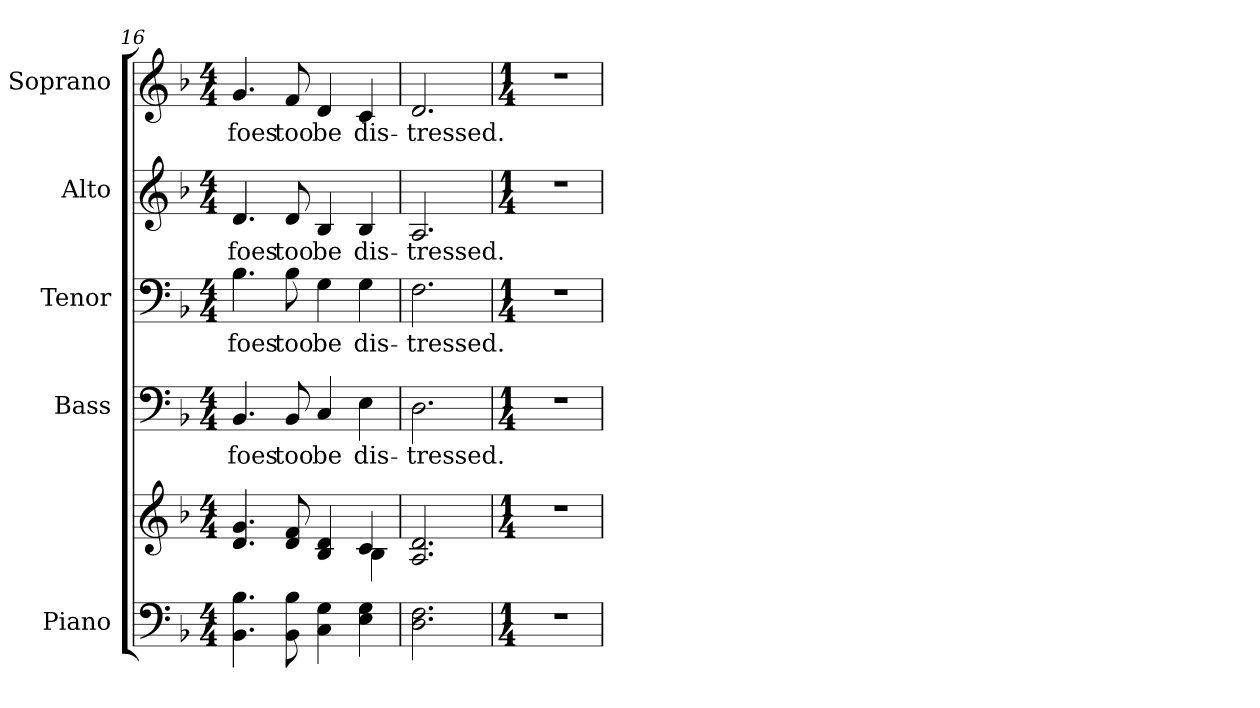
**kern	**kern	**kern	**text	**kern	**text	**kern	**text	**kern	**text
*part5	*part5	*part4	*part4	*part3	*part3	*part2	*part2	*part1	*part1
*staff6	*staff5	*staff4	*staff4	*staff3	*staff3	*staff2	*staff2	*staff1	*staff1
*I"Piano	*	*I"Bass	*	*I"Tenor	*	*I"Alto	*	*I"Soprano	*
*I'Pno.	*	*I'B.	*	*I'T.	*	*I'A.	*	*I'S.	*
*clefF4	*clefG2	*clefF4	*	*clefF4	*	*clefG2	*	*clefG2	*
*k[b-]	*k[b-]	*k[b-]	*	*k[b-]	*	*k[b-]	*	*k[b-]	*
*F:	*F:	*F:	*	*F:	*	*F:	*	*F:	*
*M4/4	*M4/4	*M4/4	*	*M4/4	*	*M4/4	*	*M4/4	*
=16	=16	=16	=16	=16	=16	=16	=16	=16	=16
*	*^	*	*	*	*	*	*	*	*
!	!	!	!	!LO:LY:b:color=#000000	!	!	!	!	!	!
!	!	!	!	!	!	!LO:LY:b:color=#000000	!	!	!	!
!	!	!	!	!	!	!	!	!LO:LY:b:color=#000000	!	!
!	!	!	!	!	!	!	!	!	!	!LO:LY:b:color=#000000
4.BB-i\ 4.B-i	4.di/ 4.gi	2ryy	4.BB-i/	foes	4.B-i\	foes	4.di/	foes	4.gi/	foes
!	!	!	!	!LO:LY:b:color=#000000	!	!	!	!	!	!
!	!	!	!	!	!	!LO:LY:b:color=#000000	!	!	!	!
!	!	!	!	!	!	!	!	!LO:LY:b:color=#000000	!	!
!	!	!	!	!	!	!	!	!	!	!LO:LY:b:color=#000000
8BB-i\ 8B-i	8di/ 8fi	.	8BB-i/	too	8B-i\	too	8di/	too	8fi/	too
!	!	!	!	!LO:LY:b:color=#000000	!	!	!	!	!	!
!	!	!	!	!	!	!LO:LY:b:color=#000000	!	!	!	!
!	!	!	!	!	!	!	!	!LO:LY:b:color=#000000	!	!
!	!	!	!	!	!	!	!	!	!	!LO:LY:b:color=#000000
4Ci\ 4Gi	4B-i/ 4di	4ryy	4Ci/	be	4Gi\	be	4B-i/	be	4di/	be
!	!	!	!	!LO:LY:b:color=#000000	!	!	!	!	!	!
!	!	!	!	!	!	!LO:LY:b:color=#000000	!	!	!	!
!	!	!	!	!	!	!	!	!LO:LY:b:color=#000000	!	!
!	!	!	!	!	!	!	!	!	!	!LO:LY:b:color=#000000
4Ei\ 4Gi	4ci/	4B-i\	4Ei\	dis-	4Gi\	dis-	4B-i/	dis-	4ci/	dis-
*	*v	*v	*	*	*	*	*	*	*	*
!!LO:PB:g=z
=17	=17	=17	=17	=17	=17	=17	=17	=17	=17
*	*^	*	*	*	*	*	*	*	*
!	!	!	!	!LO:LY:b:color=#000000	!	!	!	!	!	!
*	*v	*v	*	*	*	*	*	*	*	*
*	*^	*	*	*	*	*	*	*	*
!	!	!	!	!	!	!LO:LY:b:color=#000000	!	!	!	!
*	*v	*v	*	*	*	*	*	*	*	*
*	*^	*	*	*	*	*	*	*	*
!	!	!	!	!	!	!	!	!LO:LY:b:color=#000000	!	!
*	*v	*v	*	*	*	*	*	*	*	*
*	*^	*	*	*	*	*	*	*	*
!	!	!	!	!	!	!	!	!	!	!LO:LY:b:color=#000000
*	*v	*v	*	*	*	*	*	*	*	*
2.Di\ 2.Fi	2.Ai/ 2.di	2.Di\	-tressed.	2.Fi\	-tressed.	2.Ai/	-tressed.	2.di/	-tressed.
=18	=18	=18	=18	=18	=18	=18	=18	=18	=18
*M1/4	*M1/4	*M1/4	*	*M1/4	*	*M1/4	*	*M1/4	*
!LO:N:vis=1	!LO:N:vis=1	!LO:N:vis=1	!	!LO:N:vis=1	!	!LO:N:vis=1	!	!LO:N:vis=1	!
4r	4r	4r	.	4r	.	4r	.	4r	.
=	=	=	=	=	=	=	=	=	=
*-	*-	*-	*-	*-	*-	*-	*-	*-	*-
